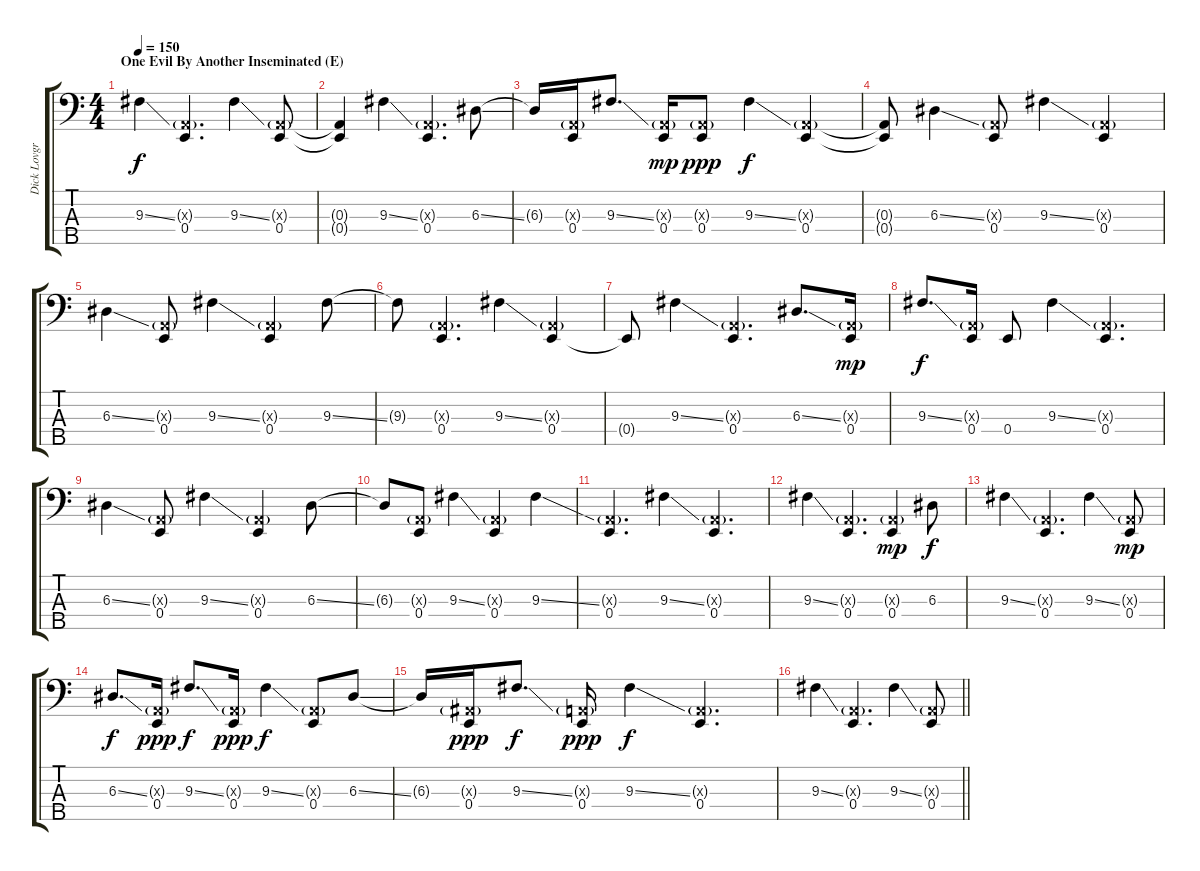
\track ("Dick Lovgren (Bass in E)" "Dick Lovgr") {instrument slapbass1}
\staff {score tabs}
\tuning (G2 D2 A1 E1 B0) {hide}
\ts (4 4)
\section ("" "One Evil By Another Inseminated (E)")
\tempo 150
\clef f4
\ks c
9.3{ss}.4{dy f} (0.3{g x} 0.4).4{d} 9.3{ss}.4 (0.3{g x} 0.4).8 |
(0.3{t} 0.4{t}).4 9.3{ss}.4 (0.3{g x} 0.4).4{d} 6.3{ss}.8 |
6.3{t}.16 (0.3{g x} 0.4).16 9.3{ss}.8{d} (0.3{g x} 0.4).16{dy mp} (0.3{g x} 0.4).8{dy ppp} 9.3{ss}.4{dy f} (0.3{g x} 0.4).4 |
(0.3{t} 0.4{t}).8 6.3{ss}.4 (0.3{g x} 0.4).8 9.3{ss}.4 (0.3{g x} 0.4).4 |
6.3{ss}.4 (0.3{g x} 0.4).8 9.3{ss}.4 (0.3{g x} 0.4).4 9.3{ss}.8 |
9.3{t}.8 (0.3{g x} 0.4).4{d} 9.3{ss}.4 (0.3{g x} 0.4).4 |
0.4{t}.8 9.3{ss}.4 (0.3{g x} 0.4).4{d} 6.3{ss}.8{d} (0.3{g x} 0.4).16{dy mp} |
9.3{ss}.8{d dy f} (0.3{g x} 0.4).16 0.4.8 9.3{ss}.4 (0.3{g x} 0.4).4{d} |
6.3{ss}.4 (0.3{g x} 0.4).8 9.3{ss}.4 (0.3{g x} 0.4).4 6.3{ss}.8 |
6.3{t}.8 (0.3{g x} 0.4).8 9.3{ss}.4 (0.3{g x} 0.4).4 9.3{ss}.4 |
(0.3{g x} 0.4).4{d} 9.3{ss}.4 (0.3{g x} 0.4).4{d} |
9.3{ss}.4 (0.3{g x} 0.4).4{d} (0.3{g x} 0.4).4{dy mp} 6.3.8{dy f} |
9.3{ss}.4 (0.3{g x} 0.4).4{d} 9.3{ss}.4 (0.3{g x} 0.4).8{dy mp} |
6.3{ss}.8{d dy f} (0.3{g x} 0.4).16{dy ppp} 9.3{ss}.8{d dy f} (0.3{g x} 0.4).16{dy ppp} 9.3{ss}.4{dy f} (0.3{g x} 0.4).8 6.3{ss}.8 |
6.3{t}.16 (1.3{g x} 0.4).16{dy ppp} 9.3{ss}.8{d dy f} (0.3{g x} 0.4).16{dy ppp} 9.3{ss}.4{dy f} (0.3{g x} 0.4).4{d} |
\barLineRight lightlight
9.3{ss}.4 (0.3{g x} 0.4).4{d} 9.3{ss}.4 (0.3{g x} 0.4).8
